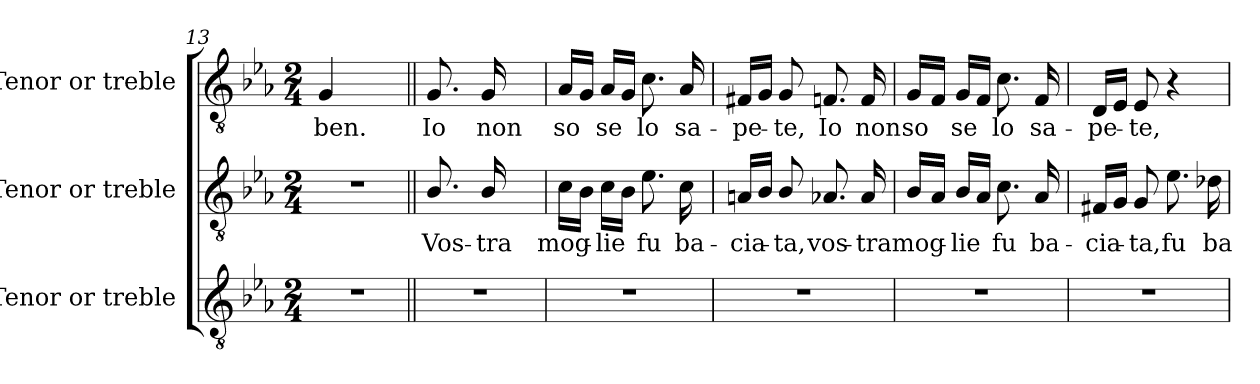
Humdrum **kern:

**kern	**kern	**text	**kern	**text
*part3	*part2	*part2	*part1	*part1
*staff3	*staff2	*staff2	*staff1	*staff1
*I"Tenor or treble	*I"Tenor or treble	*	*I"Tenor or treble	*
*I'T.	*I'T.	*	*I'T.	*
*clefGv2	*clefGv2	*	*clefGv2	*
*ITrd7c12	*ITrd7c12	*	*ITrd7c12	*
*k[b-e-a-]	*k[b-e-a-]	*	*k[b-e-a-]	*
*E-:	*E-:	*	*E-:	*
*M2/4	*M2/4	*	*M2/4	*
=13	=13	=13	=13	=13
!LO:N:vis=1	!LO:N:vis=1	!	!	!
!	!	!	!	!LO:LY:b:color=#000000
2r	2r	.	4GGi/	ben.
.	.	.	4ryy	.
!!LO:LB:g=z
=14||	=14||	=14||	=14||	=14||
!LO:N:vis=1	!	!	!	!
!	!	!LO:LY:b:color=#000000	!	!
!	!	!	!	!LO:LY:b:color=#000000
2r	8.BB-i/	Vos-	8.GGi/	Io
!	!	!LO:LY:b:color=#000000	!	!
!	!	!	!	!LO:LY:b:color=#000000
.	16BB-i/	-tra	16GGi/	non
.	4ryy	.	4ryy	.
=15	=15	=15	=15	=15
!LO:N:vis=1	!	!	!	!
!	!	!LO:LY:b:color=#000000	!	!
!	!	!	!	!LO:LY:b:color=#000000
2r	16Ci\LL	mog-	16AA-i/LL	so
.	16BB-i\JJ	.	16GGi/JJ	.
!	!	!LO:LY:b:color=#000000	!	!
!	!	!	!	!LO:LY:b:color=#000000
.	16Ci\LL	-lie	16AA-i/LL	se
.	16BB-i\JJ	.	16GGi/JJ	.
!	!	!LO:LY:b:color=#000000	!	!
!	!	!	!	!LO:LY:b:color=#000000
.	8.E-i\	fu	8.Ci\	lo
!	!	!LO:LY:b:color=#000000	!	!
!	!	!	!	!LO:LY:b:color=#000000
.	16Ci\	ba-	16AA-i/	sa-
=16	=16	=16	=16	=16
!LO:N:vis=1	!	!	!	!
!	!	!LO:LY:b:color=#000000	!	!
!	!	!	!	!LO:LY:b:color=#000000
2r	16AAni/LL	-cia-	16FF#Xi/LL	-pe-
.	16BB-i/JJ	.	16GGi/JJ	.
!	!	!LO:LY:b:color=#000000	!	!
!	!	!	!	!LO:LY:b:color=#000000
.	8BB-i/	-ta,	8GGi/	-te,
!	!	!LO:LY:b:color=#000000	!	!
!	!	!	!	!LO:LY:b:color=#000000
.	8.AA-Xi/	vos-	8.FFni/	Io
!	!	!LO:LY:b:color=#000000	!	!
!	!	!	!	!LO:LY:b:color=#000000
.	16AA-i/	-tra	16FFi/	non
=17	=17	=17	=17	=17
!LO:N:vis=1	!	!	!	!
!	!	!LO:LY:b:color=#000000	!	!
!	!	!	!	!LO:LY:b:color=#000000
2r	16BB-i/LL	mog-	16GGi/LL	so
.	16AA-i/JJ	.	16FFi/JJ	.
!	!	!LO:LY:b:color=#000000	!	!
!	!	!	!	!LO:LY:b:color=#000000
.	16BB-i/LL	-lie	16GGi/LL	se
.	16AA-i/JJ	.	16FFi/JJ	.
!	!	!LO:LY:b:color=#000000	!	!
!	!	!	!	!LO:LY:b:color=#000000
.	8.Ci\	fu	8.Ci\	lo
!	!	!LO:LY:b:color=#000000	!	!
!	!	!	!	!LO:LY:b:color=#000000
.	16AA-i/	ba-	16FFi/	sa-
=18	=18	=18	=18	=18
!LO:N:vis=1	!	!	!	!
!	!	!LO:LY:b:color=#000000	!	!
!	!	!	!	!LO:LY:b:color=#000000
2r	16FF#Xi/LL	-cia-	16DDi/LL	-pe-
.	16GGi/JJ	.	16EE-i/JJ	.
!	!	!LO:LY:b:color=#000000	!	!
!	!	!	!	!LO:LY:b:color=#000000
.	8GGi/	-ta,	8EE-i/	-te,
!	!	!LO:LY:b:color=#000000	!	!
.	8.E-i\	fu	4r	.
!	!	!LO:LY:b:color=#000000	!	!
.	16D-Xi\	ba-	.	.
=	=	=	=	=
*-	*-	*-	*-	*-
